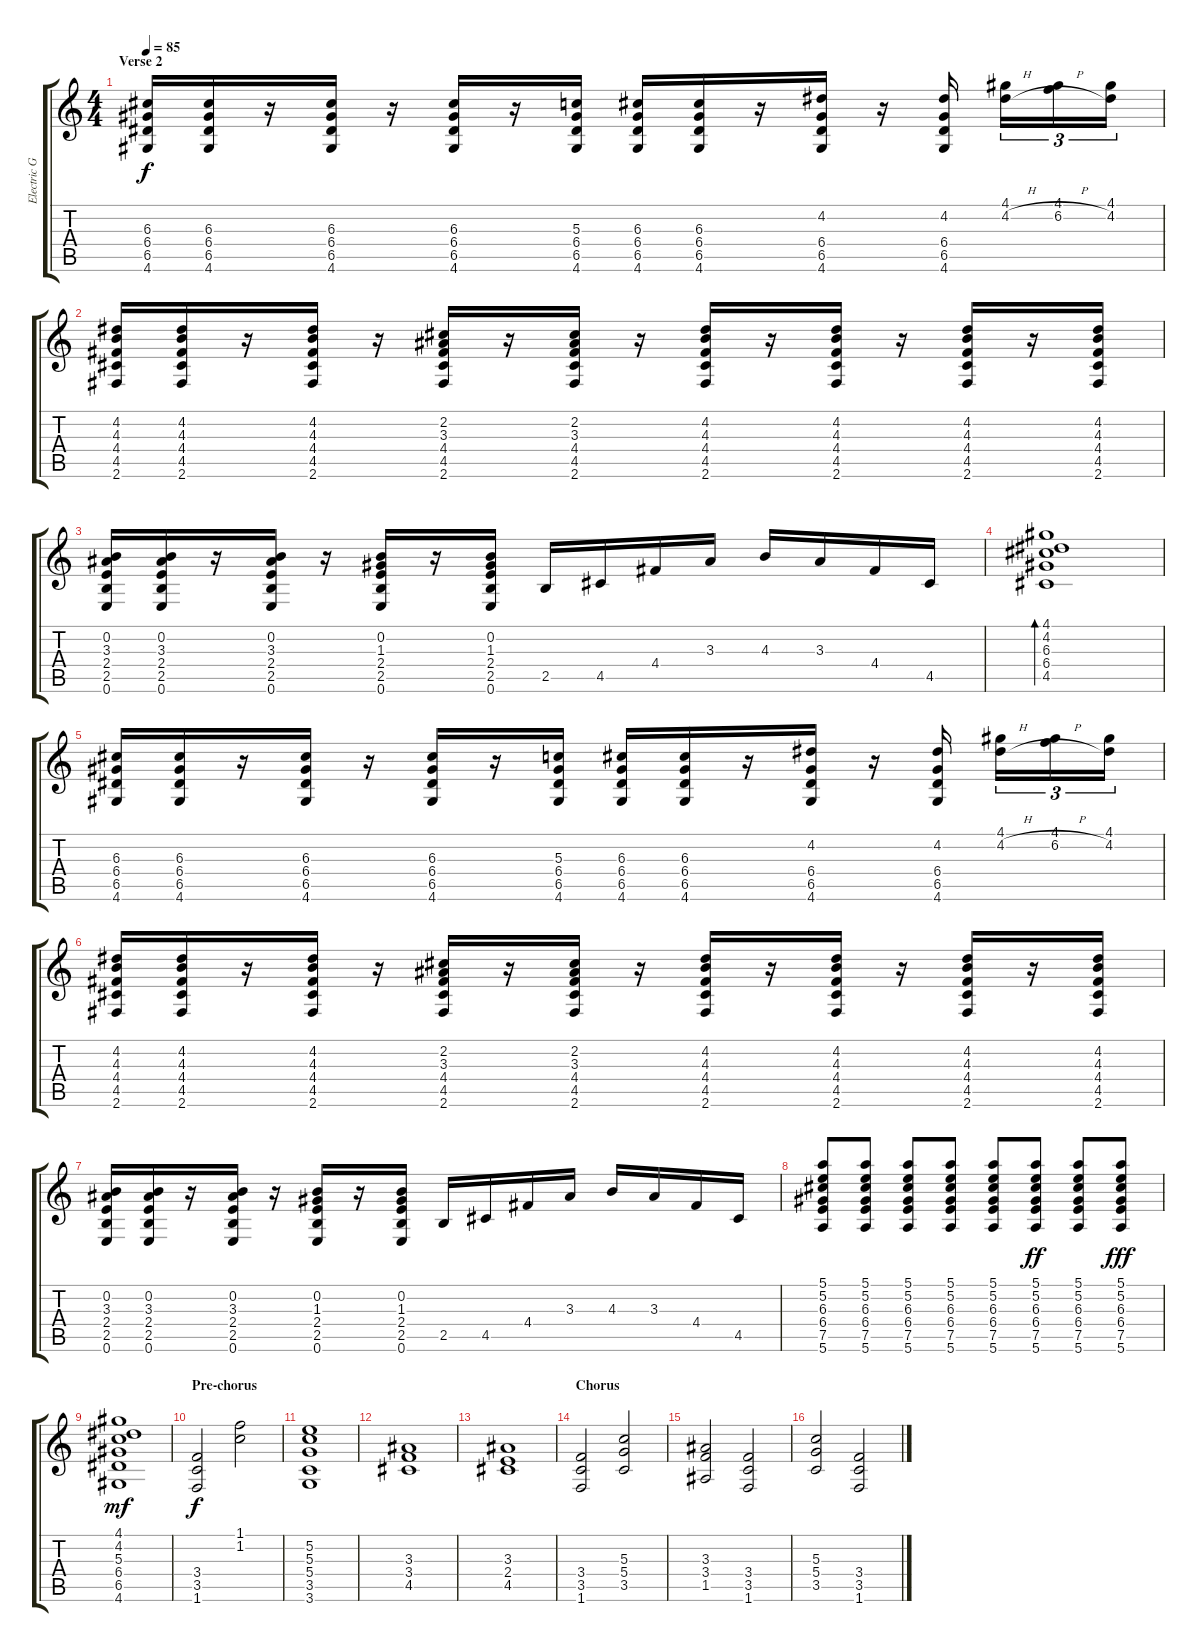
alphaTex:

\track ("Electric Guitar (rhythm)" "Electric G") {instrument distortionguitar}
\staff {score tabs}
\tuning (E4 B3 G3 D3 A2 E2) {hide}
\ts (4 4)
\section ("" "Verse 2")
\tempo 85
\clef g2
\ks c
(6.3 6.4 6.5 4.6).16{dy f volume 12 instrument electricguitarmuted} (6.3 6.4 6.5 4.6).16 r.16 (6.3 6.4 6.5 4.6).16 r.16 (6.3 6.4 6.5 4.6).16 r.16 (5.3 6.4 6.5 4.6).16 (6.3 6.4 6.5 4.6).16 (6.3 6.4 6.5 4.6).16 r.16 (4.2 6.4 6.5 4.6).16 r.16 (4.2 6.4 6.5 4.6).16 (4.1 4.2{h}).16{tu (3 2)} (4.1 6.2{h}).16{tu (3 2)} (4.1 4.2).16{tu (3 2)} |
(4.2 4.3 4.4 4.5 2.6).16 (4.2 4.3 4.4 4.5 2.6).16 r.16 (4.2 4.3 4.4 4.5 2.6).16 r.16 (2.2 3.3 4.4 4.5 2.6).16 r.16 (2.2 3.3 4.4 4.5 2.6).16 r.16 (4.2 4.3 4.4 4.5 2.6).16 r.16 (4.2 4.3 4.4 4.5 2.6).16 r.16 (4.2 4.3 4.4 4.5 2.6).16 r.16 (4.2 4.3 4.4 4.5 2.6).16 |
(0.2 3.3 2.4 2.5 0.6).16 (0.2 3.3 2.4 2.5 0.6).16 r.16 (0.2 3.3 2.4 2.5 0.6).16 r.16 (0.2 1.3 2.4 2.5 0.6).16 r.16 (0.2 1.3 2.4 2.5 0.6).16 2.5.16 4.5.16 4.4.16 3.3.16 4.3.16 3.3.16 4.4.16 4.5.16 |
(4.1 4.2 6.3 6.4 4.5).1{bd 480} |
(6.3 6.4 6.5 4.6).16{instrument electricguitarmuted} (6.3 6.4 6.5 4.6).16 r.16 (6.3 6.4 6.5 4.6).16 r.16 (6.3 6.4 6.5 4.6).16 r.16 (5.3 6.4 6.5 4.6).16 (6.3 6.4 6.5 4.6).16 (6.3 6.4 6.5 4.6).16 r.16 (4.2 6.4 6.5 4.6).16 r.16 (4.2 6.4 6.5 4.6).16 (4.1 4.2{h}).16{tu (3 2)} (4.1 6.2{h}).16{tu (3 2)} (4.1 4.2).16{tu (3 2)} |
(4.2 4.3 4.4 4.5 2.6).16 (4.2 4.3 4.4 4.5 2.6).16 r.16 (4.2 4.3 4.4 4.5 2.6).16 r.16 (2.2 3.3 4.4 4.5 2.6).16 r.16 (2.2 3.3 4.4 4.5 2.6).16 r.16 (4.2 4.3 4.4 4.5 2.6).16 r.16 (4.2 4.3 4.4 4.5 2.6).16 r.16 (4.2 4.3 4.4 4.5 2.6).16 r.16 (4.2 4.3 4.4 4.5 2.6).16 |
(0.2 3.3 2.4 2.5 0.6).16 (0.2 3.3 2.4 2.5 0.6).16 r.16 (0.2 3.3 2.4 2.5 0.6).16 r.16 (0.2 1.3 2.4 2.5 0.6).16 r.16 (0.2 1.3 2.4 2.5 0.6).16 2.5.16 4.5.16 4.4.16 3.3.16 4.3.16 3.3.16 4.4.16 4.5.16 |
(5.1 5.2 6.3 6.4 7.5 5.6).8 (5.1 5.2 6.3 6.4 7.5 5.6).8 (5.1 5.2 6.3 6.4 7.5 5.6).8 (5.1 5.2 6.3 6.4 7.5 5.6).8 (5.1 5.2 6.3 6.4 7.5 5.6).8 (5.1 5.2 6.3 6.4 7.5 5.6).8{dy ff} (5.1 5.2 6.3 6.4 7.5 5.6).8 (5.1 5.2 6.3 6.4 7.5 5.6).8{dy fff} |
(4.1 4.2 5.3 6.4 6.5 4.6).1{dy mf} |
\section ("" "Pre-chorus")
(3.4 3.5 1.6).2{dy f instrument distortionguitar} (1.1 1.2).2 |
(5.2 5.3 5.4 3.5 3.6).1 |
(3.3 3.4 4.5).1 |
(3.3 2.4 4.5).1 |
\section ("" "Chorus")
(3.4 3.5 1.6).2{volume 12} (5.3 5.4 3.5).2 |
(3.3 3.4 1.5).2 (3.4 3.5 1.6).2 |
(5.3 5.4 3.5).2 (3.4 3.5 1.6).2
